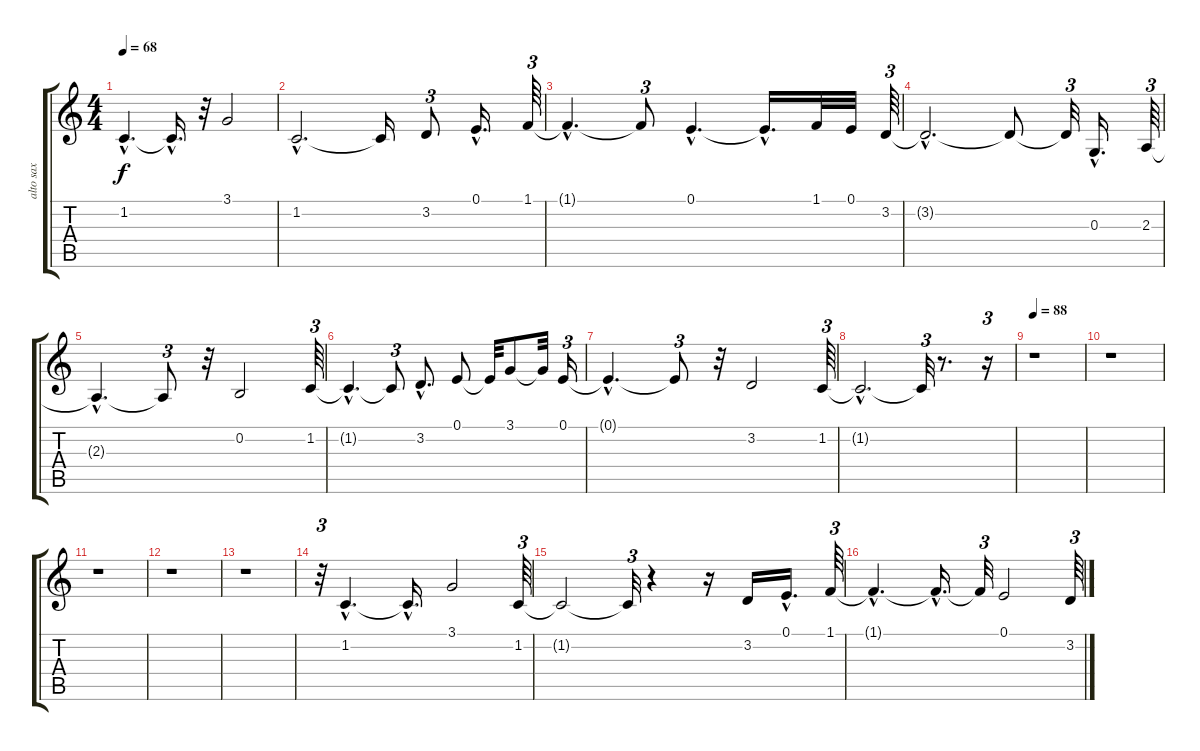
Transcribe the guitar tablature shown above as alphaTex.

\track ("alto sax" "alto sax") {instrument altosax}
\staff {score tabs}
\tuning (E4 B3 G3 D3 A2 E2) {hide}
\ts (4 4)
\tempo 68
\clef g2
\ks c
1.2{hac}.4{d dy f instrument altosax} 1.2{hac t}.16{d} r.32 3.1.2 |
1.2{hac}.2{d} 1.2{t}.16 3.2.8{tu (3 2)} 0.1{hac}.16{d} 1.1.64{tu (3 2)} |
1.1{hac t}.4{d} 1.1{t}.8{tu (3 2)} 0.1{hac}.4{d} 0.1{hac t}.16{d} 1.1.32 0.1.32 3.2.64{tu (3 2)} |
3.2{hac t}.2{d} 3.2{t}.8 3.2{t}.32{tu (3 2)} 0.3{hac}.16{d} 2.3.64{tu (3 2)} |
2.3{hac t}.4{d} 2.3{t}.8{tu (3 2)} r.32 0.2.2 1.2.64{tu (3 2)} |
1.2{hac t}.4{d} 1.2{t}.8{tu (3 2)} 3.2{hac}.8{d} 0.1.8 0.1{t}.32 3.1.8 3.1{t}.32 0.1.16{tu (3 2)} |
0.1{hac t}.4{d} 0.1{t}.8{tu (3 2)} r.32 3.2.2 1.2.64{tu (3 2)} |
1.2{hac t}.2{d} 1.2{t}.32{tu (3 2)} r.8{d} r.16{tu (3 2)} |
\tempo 88
r.1 |
r.1 |
r.1 |
r.1 |
r.1 |
r.32{tu (3 2)} 1.2{hac}.4{d} 1.2{hac t}.16{d} 3.1.2 1.2.64{tu (3 2)} |
1.2{t}.2 1.2{t}.32{tu (3 2)} r.4 r.16 3.2.16 0.1{hac}.16{d} 1.1.64{tu (3 2)} |
1.1{hac t}.4{d} 1.1{hac t}.16{d} 1.1{t}.32{tu (3 2)} 0.1.2 3.2.64{tu (3 2)}
